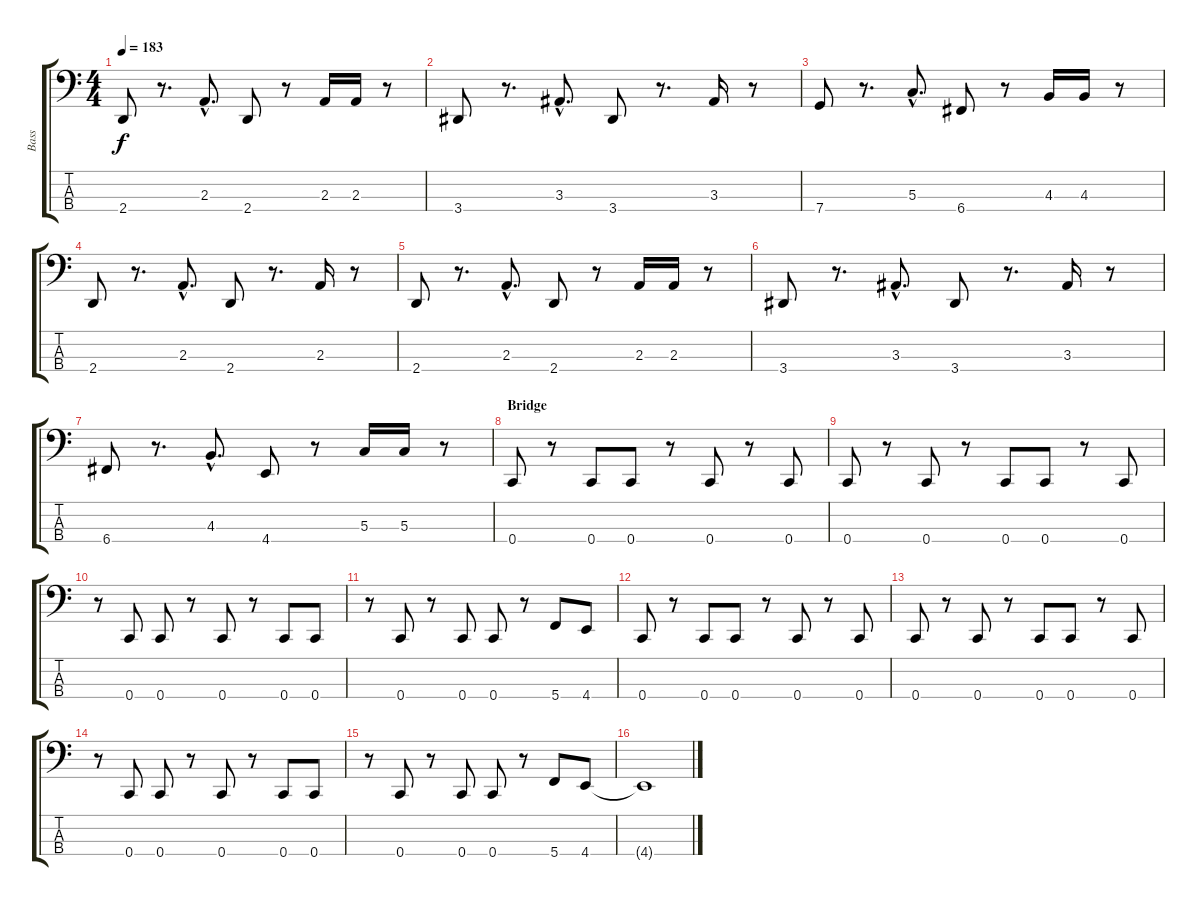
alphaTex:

\track ("Bass" "Bass") {instrument electricbasspick}
\staff {score tabs}
\tuning (F2 C2 G1 C1) {hide}
\ts (4 4)
\tempo 183
\clef f4
\ks c
2.4.8{dy f} r.8{d} 2.3{hac}.8{d} 2.4.8 r.8 2.3.16 2.3.16 r.8 |
3.4.8 r.8{d} 3.3{hac}.8{d} 3.4.8 r.8{d} 3.3.16 r.8 |
7.4.8 r.8{d} 5.3{hac}.8{d} 6.4.8 r.8 4.3.16 4.3.16 r.8 |
2.4.8 r.8{d} 2.3{hac}.8{d} 2.4.8 r.8{d} 2.3.16 r.8 |
2.4.8 r.8{d} 2.3{hac}.8{d} 2.4.8 r.8 2.3.16 2.3.16 r.8 |
3.4.8 r.8{d} 3.3{hac}.8{d} 3.4.8 r.8{d} 3.3.16 r.8 |
6.4.8 r.8{d} 4.3{hac}.8{d} 4.4.8 r.8 5.3.16 5.3.16 r.8 |
\section ("" "Bridge")
0.4.8 r.8 0.4.8 0.4.8 r.8 0.4.8 r.8 0.4.8 |
0.4.8 r.8 0.4.8 r.8 0.4.8 0.4.8 r.8 0.4.8 |
r.8 0.4.8 0.4.8 r.8 0.4.8 r.8 0.4.8 0.4.8 |
r.8 0.4.8 r.8 0.4.8 0.4.8 r.8 5.4.8 4.4.8 |
0.4.8 r.8 0.4.8 0.4.8 r.8 0.4.8 r.8 0.4.8 |
0.4.8 r.8 0.4.8 r.8 0.4.8 0.4.8 r.8 0.4.8 |
r.8 0.4.8 0.4.8 r.8 0.4.8 r.8 0.4.8 0.4.8 |
r.8 0.4.8 r.8 0.4.8 0.4.8 r.8 5.4.8 4.4.8 |
4.4{t}.1
